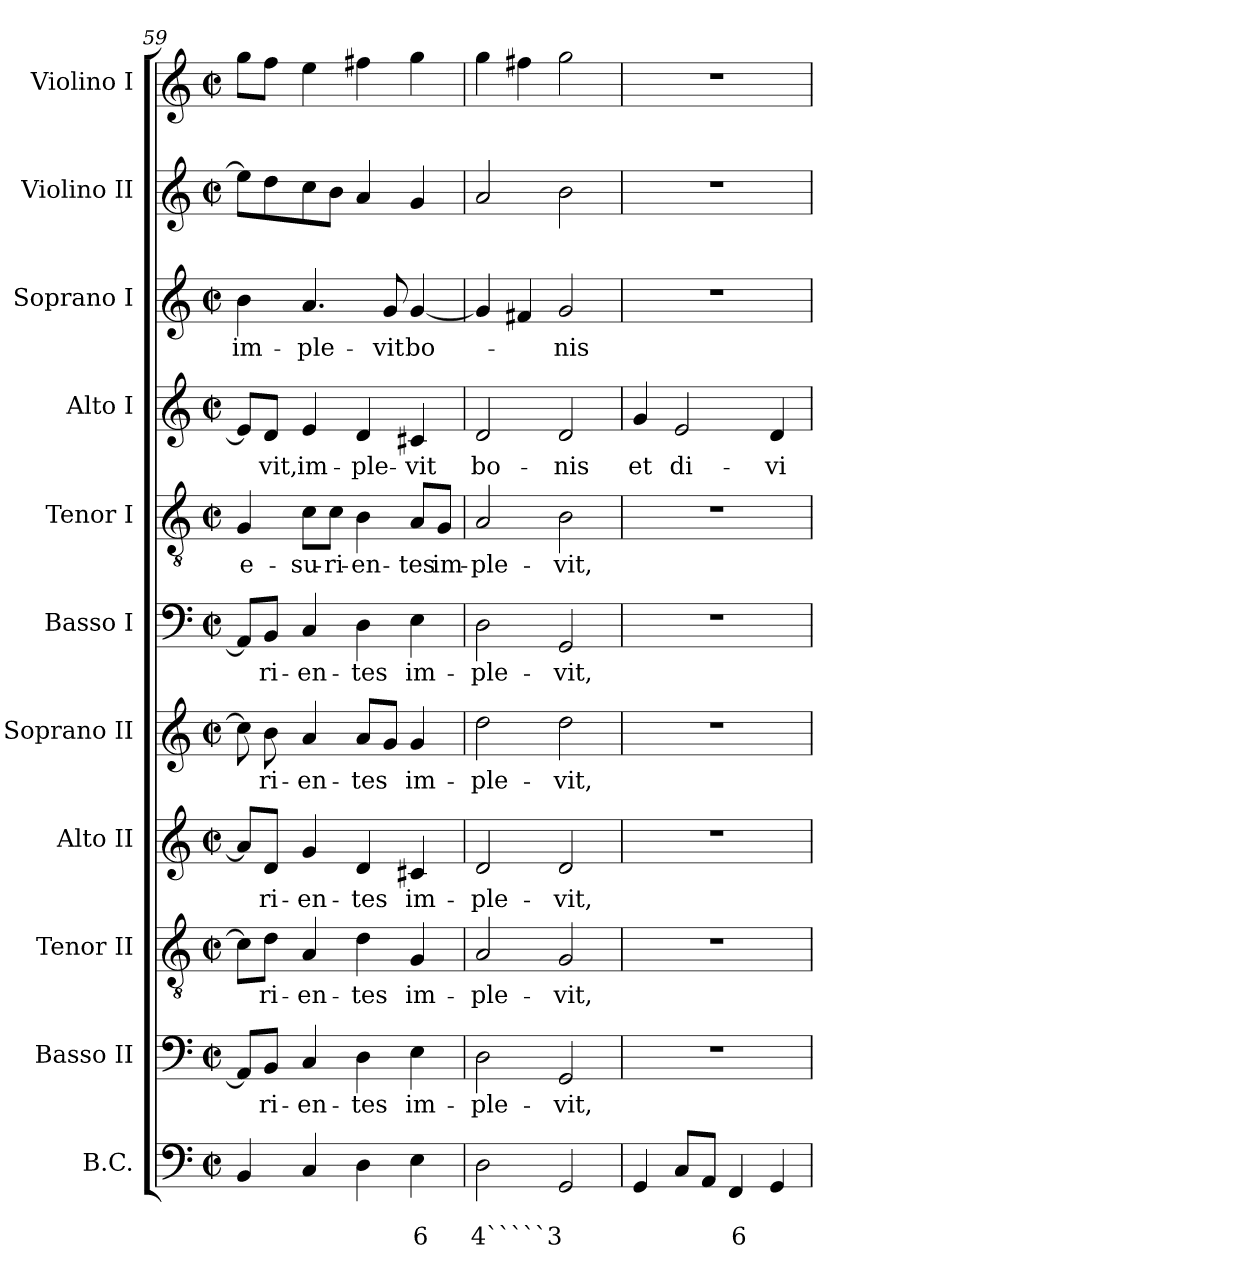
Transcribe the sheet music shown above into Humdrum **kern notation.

**kern	**text	**text	**kern	**text	**kern	**text	**kern	**text	**kern	**text	**kern	**text	**kern	**text	**kern	**text	**kern	**text	**kern	**kern
*part11	*part11	*part11	*part10	*part10	*part9	*part9	*part8	*part8	*part7	*part7	*part6	*part6	*part5	*part5	*part4	*part4	*part3	*part3	*part2	*part1
*staff11	*staff11	*staff11	*staff10	*staff10	*staff9	*staff9	*staff8	*staff8	*staff7	*staff7	*staff6	*staff6	*staff5	*staff5	*staff4	*staff4	*staff3	*staff3	*staff2	*staff1
*I"B.C.	*	*	*I"Basso II	*	*I"Tenor II	*	*I"Alto II	*	*I"Soprano II	*	*I"Basso I	*	*I"Tenor I	*	*I"Alto I	*	*I"Soprano I	*	*I"Violino II	*I"Violino I
*I'BC	*	*	*I'B 2	*	*I'T 2	*	*I'A 2	*	*I'S 2	*	*I'B 1	*	*I'T 1	*	*I'A 1	*	*I'S 1	*	*I'Vln. II	*I'Vln. I
*clefF4	*	*	*clefF4	*	*clefGv2	*	*clefG2	*	*clefG2	*	*clefF4	*	*clefGv2	*	*clefG2	*	*clefG2	*	*clefG2	*clefG2
*k[]	*	*	*k[]	*	*k[]	*	*k[]	*	*k[]	*	*k[]	*	*k[]	*	*k[]	*	*k[]	*	*k[]	*k[]
*C:	*	*	*C:	*	*C:	*	*C:	*	*C:	*	*C:	*	*C:	*	*C:	*	*C:	*	*C:	*C:
*M2/2	*	*	*M2/2	*	*M2/2	*	*M2/2	*	*M2/2	*	*M2/2	*	*M2/2	*	*M2/2	*	*M2/2	*	*M2/2	*M2/2
*met(c|)	*	*	*met(c|)	*	*met(c|)	*	*met(c|)	*	*met(c|)	*	*met(c|)	*	*met(c|)	*	*met(c|)	*	*met(c|)	*	*met(c|)	*met(c|)
=59	=59	=59	=59	=59	=59	=59	=59	=59	=59	=59	=59	=59	=59	=59	=59	=59	=59	=59	=59	=59
!	!	!	!	!	!	!	!	!	!	!	!	!	!	!LO:LY:b	!	!	!	!	!	!
!	!	!	!	!	!	!	!	!	!	!	!	!	!	!	!	!	!	!LO:LY:b	!	!
4BB/	.	.	8AA/L]	.	8c\L]	.	8a/L]	.	8cc\]	.	8AA/L]	.	4G/	e-	8e/L]	.	4b\	im-	8ee\L]	8gg\L
!	!	!	!	!LO:LY:b	!	!	!	!	!	!	!	!	!	!	!	!	!	!	!	!
!	!	!	!	!	!	!LO:LY:b	!	!	!	!	!	!	!	!	!	!	!	!	!	!
!	!	!	!	!	!	!	!	!LO:LY:b	!	!	!	!	!	!	!	!	!	!	!	!
!	!	!	!	!	!	!	!	!	!	!LO:LY:b	!	!	!	!	!	!	!	!	!	!
!	!	!	!	!	!	!	!	!	!	!	!	!LO:LY:b	!	!	!	!	!	!	!	!
!	!	!	!	!	!	!	!	!	!	!	!	!	!	!	!	!LO:LY:b	!	!	!	!
.	.	.	8BB/J	-ri-	8d\J	-ri-	8d/J	-ri-	8b\	-ri-	8BB/J	-ri-	.	.	8d/J	-vit,	.	.	8dd\	8ff\J
!	!	!	!	!LO:LY:b	!	!	!	!	!	!	!	!	!	!	!	!	!	!	!	!
!	!	!	!	!	!	!LO:LY:b	!	!	!	!	!	!	!	!	!	!	!	!	!	!
!	!	!	!	!	!	!	!	!LO:LY:b	!	!	!	!	!	!	!	!	!	!	!	!
!	!	!	!	!	!	!	!	!	!	!LO:LY:b	!	!	!	!	!	!	!	!	!	!
!	!	!	!	!	!	!	!	!	!	!	!	!LO:LY:b	!	!	!	!	!	!	!	!
!	!	!	!	!	!	!	!	!	!	!	!	!	!	!LO:LY:b	!	!	!	!	!	!
!	!	!	!	!	!	!	!	!	!	!	!	!	!	!	!	!LO:LY:b	!	!	!	!
!	!	!	!	!	!	!	!	!	!	!	!	!	!	!	!	!	!	!LO:LY:b	!	!
4C/	.	.	4C/	-en-	4A/	-en-	4g/	-en-	4a/	-en-	4C/	-en-	8c\L	-su-	4e/	im-	4.a/	-ple-	8cc\	4ee\
!	!	!	!	!	!	!	!	!	!	!	!	!	!	!LO:LY:b	!	!	!	!	!	!
.	.	.	.	.	.	.	.	.	.	.	.	.	8c\J	-ri-	.	.	.	.	8b\J	.
!	!	!	!	!LO:LY:b	!	!	!	!	!	!	!	!	!	!	!	!	!	!	!	!
!	!	!	!	!	!	!LO:LY:b	!	!	!	!	!	!	!	!	!	!	!	!	!	!
!	!	!	!	!	!	!	!	!LO:LY:b	!	!	!	!	!	!	!	!	!	!	!	!
!	!	!	!	!	!	!	!	!	!	!LO:LY:b	!	!	!	!	!	!	!	!	!	!
!	!	!	!	!	!	!	!	!	!	!	!	!LO:LY:b	!	!	!	!	!	!	!	!
!	!	!	!	!	!	!	!	!	!	!	!	!	!	!LO:LY:b	!	!	!	!	!	!
!	!	!	!	!	!	!	!	!	!	!	!	!	!	!	!	!LO:LY:b	!	!	!	!
4D\	.	.	4D\	-tes	4d\	-tes	4d/	-tes	8a/L	-tes	4D\	-tes	4B\	-en-	4d/	-ple-	.	.	4a/	4ff#X\
!	!	!	!	!	!	!	!	!	!	!	!	!	!	!	!	!	!	!LO:LY:b	!	!
.	.	.	.	.	.	.	.	.	8g/J	.	.	.	.	.	.	.	8g/	-vit	.	.
!	!	!LO:LY:b	!	!	!	!	!	!	!	!	!	!	!	!	!	!	!	!	!	!
!	!	!	!	!LO:LY:b	!	!	!	!	!	!	!	!	!	!	!	!	!	!	!	!
!	!	!	!	!	!	!LO:LY:b	!	!	!	!	!	!	!	!	!	!	!	!	!	!
!	!	!	!	!	!	!	!	!LO:LY:b	!	!	!	!	!	!	!	!	!	!	!	!
!	!	!	!	!	!	!	!	!	!	!LO:LY:b	!	!	!	!	!	!	!	!	!	!
!	!	!	!	!	!	!	!	!	!	!	!	!LO:LY:b	!	!	!	!	!	!	!	!
!	!	!	!	!	!	!	!	!	!	!	!	!	!	!LO:LY:b	!	!	!	!	!	!
!	!	!	!	!	!	!	!	!	!	!	!	!	!	!	!	!LO:LY:b	!	!	!	!
!	!	!	!	!	!	!	!	!	!	!	!	!	!	!	!	!	!	!LO:LY:b	!	!
4E\	.	6	4E\	im-	4G/	im-	4c#X/	im-	4g/	im-	4E\	im-	8A/L	-tes	4c#X/	-vit	[4g/	bo-	4g/	4gg\
!	!	!	!	!	!	!	!	!	!	!	!	!	!	!LO:LY:b	!	!	!	!	!	!
.	.	.	.	.	.	.	.	.	.	.	.	.	8G/J	im-	.	.	.	.	.	.
!!LO:PB:g=z
=60	=60	=60	=60	=60	=60	=60	=60	=60	=60	=60	=60	=60	=60	=60	=60	=60	=60	=60	=60	=60
!	!	!LO:LY:b	!	!	!	!	!	!	!	!	!	!	!	!	!	!	!	!	!	!
!	!	!	!	!LO:LY:b	!	!	!	!	!	!	!	!	!	!	!	!	!	!	!	!
!	!	!	!	!	!	!LO:LY:b	!	!	!	!	!	!	!	!	!	!	!	!	!	!
!	!	!	!	!	!	!	!	!LO:LY:b	!	!	!	!	!	!	!	!	!	!	!	!
!	!	!	!	!	!	!	!	!	!	!LO:LY:b	!	!	!	!	!	!	!	!	!	!
!	!	!	!	!	!	!	!	!	!	!	!	!LO:LY:b	!	!	!	!	!	!	!	!
!	!	!	!	!	!	!	!	!	!	!	!	!	!	!LO:LY:b	!	!	!	!	!	!
!	!	!	!	!	!	!	!	!	!	!	!	!	!	!	!	!LO:LY:b	!	!	!	!
2D\	.	4`````3	2D\	-ple-	2A/	-ple-	2d/	-ple-	2dd\	-ple-	2D\	-ple-	2A/	-ple-	2d/	bo-	4g/]	.	2a/	4gg\
.	.	.	.	.	.	.	.	.	.	.	.	.	.	.	.	.	4f#X/	.	.	4ff#X\
!	!	!	!	!LO:LY:b	!	!	!	!	!	!	!	!	!	!	!	!	!	!	!	!
!	!	!	!	!	!	!LO:LY:b	!	!	!	!	!	!	!	!	!	!	!	!	!	!
!	!	!	!	!	!	!	!	!LO:LY:b	!	!	!	!	!	!	!	!	!	!	!	!
!	!	!	!	!	!	!	!	!	!	!LO:LY:b	!	!	!	!	!	!	!	!	!	!
!	!	!	!	!	!	!	!	!	!	!	!	!LO:LY:b	!	!	!	!	!	!	!	!
!	!	!	!	!	!	!	!	!	!	!	!	!	!	!LO:LY:b	!	!	!	!	!	!
!	!	!	!	!	!	!	!	!	!	!	!	!	!	!	!	!LO:LY:b	!	!	!	!
!	!	!	!	!	!	!	!	!	!	!	!	!	!	!	!	!	!	!LO:LY:b	!	!
2GG/	.	.	2GG/	-vit,	2G/	-vit,	2d/	-vit,	2dd\	-vit,	2GG/	-vit,	2B\	-vit,	2d/	-nis	2g/	-nis	2b\	2gg\
=61	=61	=61	=61	=61	=61	=61	=61	=61	=61	=61	=61	=61	=61	=61	=61	=61	=61	=61	=61	=61
!	!	!	!	!	!	!	!	!	!	!	!	!	!	!	!	!LO:LY:b	!	!	!	!
4GG/	.	.	1r	.	1r	.	1r	.	1r	.	1r	.	1r	.	4g/	et	1r	.	1r	1r
!	!	!	!	!	!	!	!	!	!	!	!	!	!	!	!	!LO:LY:b	!	!	!	!
8C/L	.	.	.	.	.	.	.	.	.	.	.	.	.	.	2e/	di-	.	.	.	.
8AA/J	.	.	.	.	.	.	.	.	.	.	.	.	.	.	.	.	.	.	.	.
!	!	!LO:LY:b	!	!	!	!	!	!	!	!	!	!	!	!	!	!	!	!	!	!
4FF/	.	6	.	.	.	.	.	.	.	.	.	.	.	.	.	.	.	.	.	.
!	!	!	!	!	!	!	!	!	!	!	!	!	!	!	!	!LO:LY:b	!	!	!	!
4GG/	.	.	.	.	.	.	.	.	.	.	.	.	.	.	4d/	-vi-	.	.	.	.
=	=	=	=	=	=	=	=	=	=	=	=	=	=	=	=	=	=	=	=	=
*-	*-	*-	*-	*-	*-	*-	*-	*-	*-	*-	*-	*-	*-	*-	*-	*-	*-	*-	*-	*-
